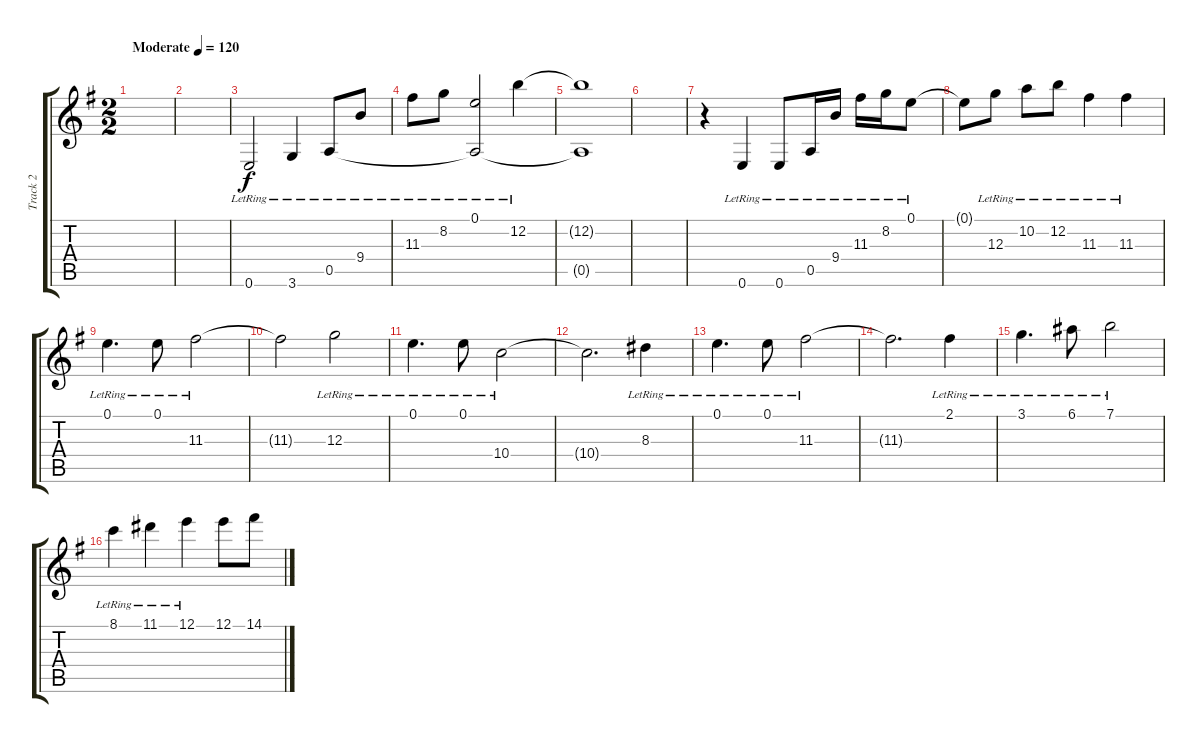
\track ("Track 2" "Track 2") {instrument acousticguitarnylon}
\staff {score tabs}
\tuning (E4 B3 G3 D3 A2 E2) {hide}
\ts (2 2)
\tempo (120 "Moderate")
\clef g2
\ks eminor
|
|
0.6{lr}.2 3.6{lr}.4 0.5{lr}.8 9.4{lr}.8 |
11.3{lr}.8 8.2{lr}.8 (0.1{lr} 0.5{t}).2 12.2{lr}.4 |
(12.2{t} 0.5{t}).1 |
|
r.4 0.6{lr}.4 0.6{lr}.8 0.5{lr}.16 9.4{lr}.16 11.3{lr}.16 8.2{lr}.16 0.1{lr}.8 |
0.1{t}.8 12.3{lr}.8 10.2{lr}.8 12.2{lr}.8 11.3{lr}.4 11.3{lr}.4 |
0.1{lr}.4{d} 0.1{lr}.8 11.3{lr}.2 |
11.3{t}.2 12.3{lr}.2 |
0.1{lr}.4{d} 0.1{lr}.8 10.4{lr}.2 |
10.4{t}.2{d} 8.3{lr}.4 |
0.1{lr}.4{d} 0.1{lr}.8 11.3{lr}.2 |
11.3{t}.2{d} 2.1{lr}.4 |
3.1{lr}.4{d} 6.1{lr}.8 7.1{lr}.2 |
8.1{lr}.4 11.1{lr}.4 12.1{lr}.4 12.1.8 14.1.8
